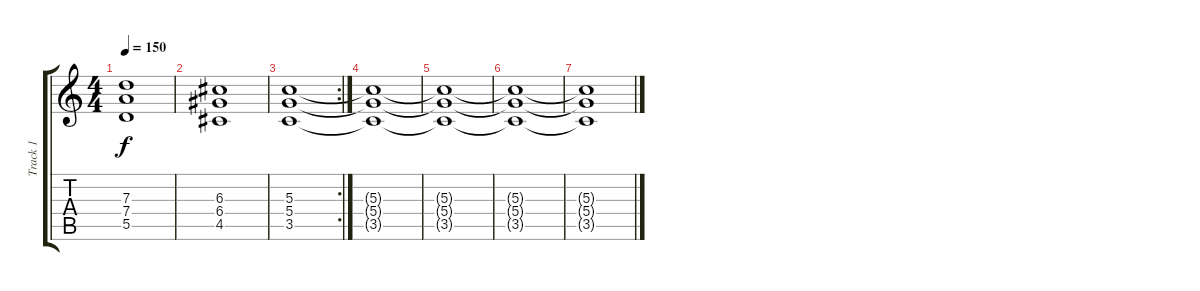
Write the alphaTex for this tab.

\track ("Track 1" "Track 1") {instrument distortionguitar}
\staff {score tabs}
\tuning (E4 B3 G3 D3 A2 E2) {hide}
\ts (4 4)
\tempo 150
\clef g2
\ks c
(7.3 7.4 5.5).1{dy f} |
(6.3 6.4 4.5).1 |
\rc 2
(5.3 5.4 3.5).1 |
(5.3{t} 5.4{t} 3.5{t}).1 |
(5.3{t} 5.4{t} 3.5{t}).1 |
(5.3{t} 5.4{t} 3.5{t}).1 |
(5.3{t} 5.4{t} 3.5{t}).1
